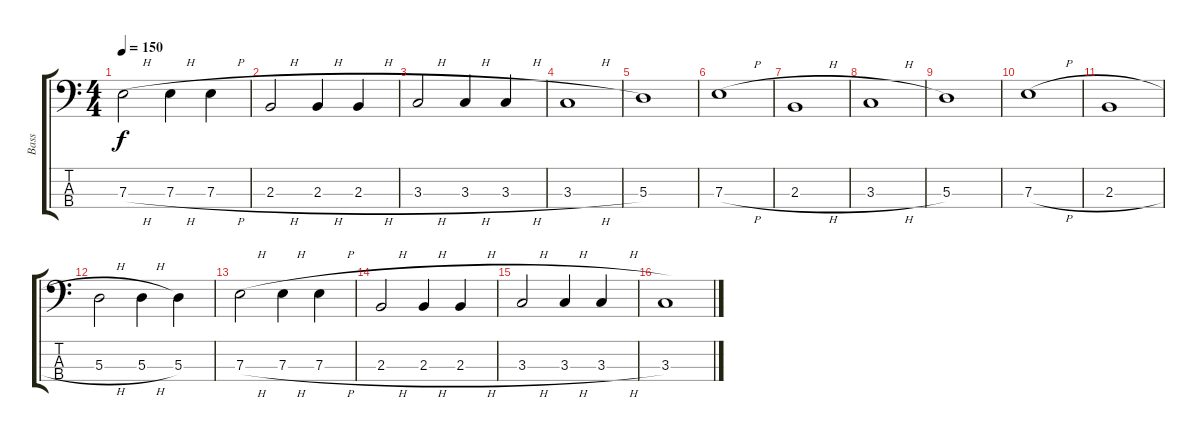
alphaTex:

\track ("Bass" "Bass") {instrument electricbassfinger}
\staff {score tabs}
\tuning (G2 D2 A1 E1) {hide}
\ts (4 4)
\tempo 150
\clef f4
\ks c
7.3{h}.2{dy f} 7.3{h}.4 7.3{h}.4 |
2.3{h}.2 2.3{h}.4 2.3{h}.4 |
3.3{h}.2 3.3{h}.4 3.3{h}.4 |
3.3{h}.1 |
5.3.1 |
7.3{h}.1 |
2.3{h}.1 |
3.3{h}.1 |
5.3.1 |
7.3{h}.1 |
2.3{h}.1 |
5.3{h}.2 5.3{h}.4 5.3.4 |
7.3{h}.2 7.3{h}.4 7.3{h}.4 |
2.3{h}.2 2.3{h}.4 2.3{h}.4 |
3.3{h}.2 3.3{h}.4 3.3{h}.4 |
3.3{h}.1
